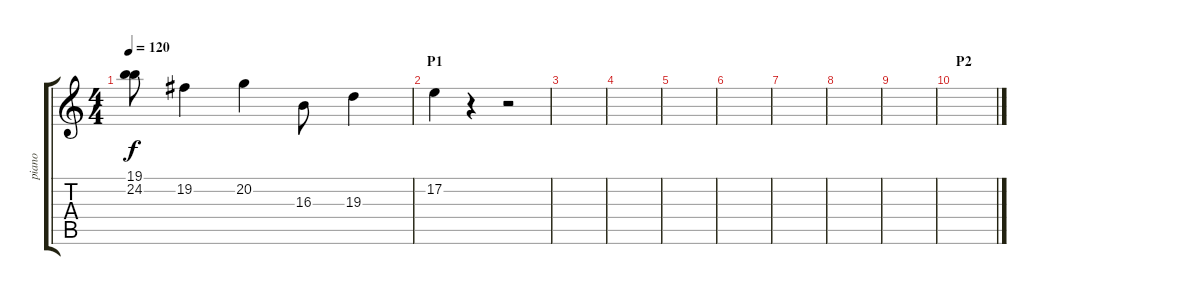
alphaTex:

\track ("piano" "piano") {instrument brightacousticpiano}
\staff {score tabs}
\tuning (E4 B3 G3 D3 A2 E2) {hide}
\ts (4 4)
\tempo 120
\clef g2
\ks c
(19.1 24.2).8{dy f} 19.2.4 20.2.4 16.3.8 19.3.4 |
\section ("" "P1")
17.2.4 r.4 r.2 |
|
|
|
|
|
|
|
\section ("" "P2")
